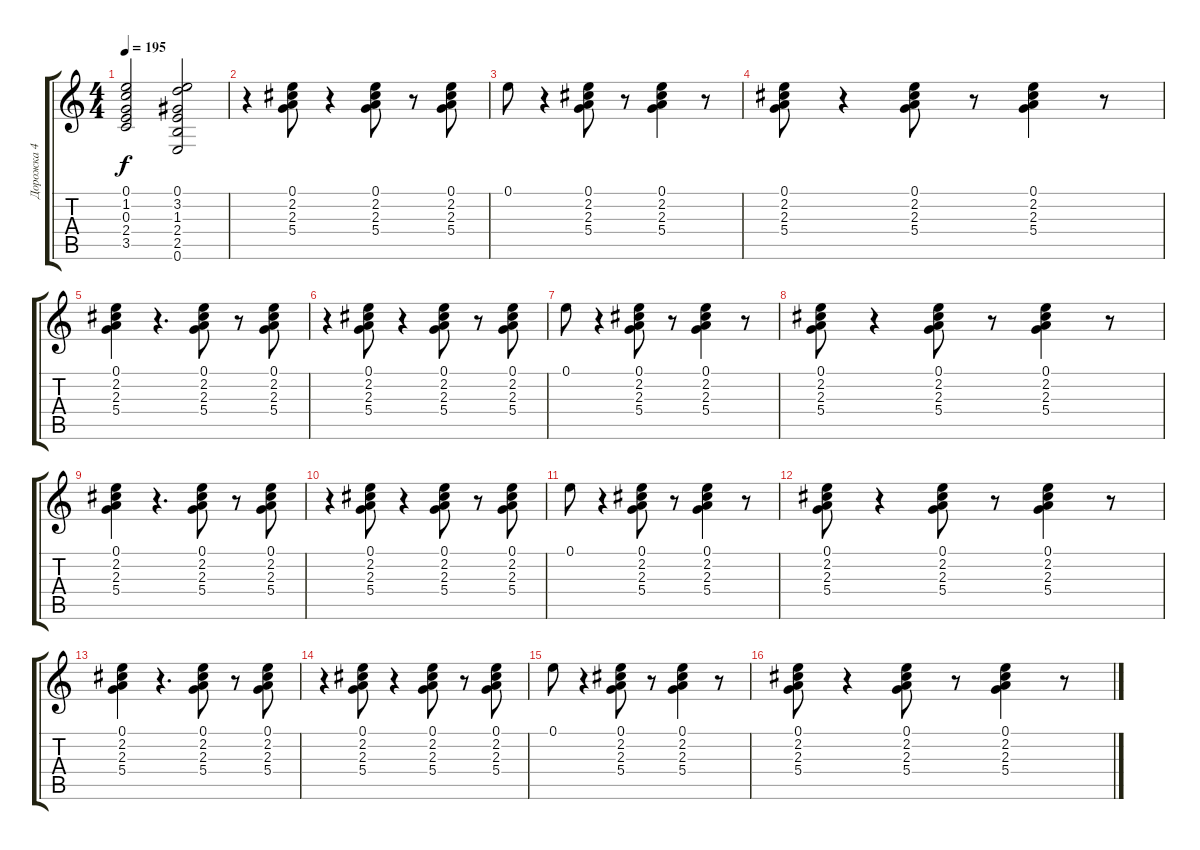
\track ("Дорожка 4" "Дорожка 4") {instrument electricguitarmuted}
\staff {score tabs}
\tuning (E4 B3 G3 D3 A2 E2) {hide}
\ts (4 4)
\tempo 195
\clef g2
\ks c
(0.1 1.2 0.3 2.4 3.5).2{dy f} (0.1 3.2 1.3 2.4 2.5 0.6).2 |
r.4 (0.1 2.2 2.3 5.4).8 r.4 (0.1 2.2 2.3 5.4).8 r.8 (0.1 2.2 2.3 5.4).8 |
0.1.8 r.4 (0.1 2.2 2.3 5.4).8 r.8 (0.1 2.2 2.3 5.4).4 r.8 |
(0.1 2.2 2.3 5.4).8 r.4 (0.1 2.2 2.3 5.4).8 r.8 (0.1 2.2 2.3 5.4).4 r.8 |
(0.1 2.2 2.3 5.4).4 r.4{d} (0.1 2.2 2.3 5.4).8 r.8 (0.1 2.2 2.3 5.4).8 |
r.4 (0.1 2.2 2.3 5.4).8 r.4 (0.1 2.2 2.3 5.4).8 r.8 (0.1 2.2 2.3 5.4).8 |
0.1.8 r.4 (0.1 2.2 2.3 5.4).8 r.8 (0.1 2.2 2.3 5.4).4 r.8 |
(0.1 2.2 2.3 5.4).8 r.4 (0.1 2.2 2.3 5.4).8 r.8 (0.1 2.2 2.3 5.4).4 r.8 |
(0.1 2.2 2.3 5.4).4 r.4{d} (0.1 2.2 2.3 5.4).8 r.8 (0.1 2.2 2.3 5.4).8 |
r.4 (0.1 2.2 2.3 5.4).8 r.4 (0.1 2.2 2.3 5.4).8 r.8 (0.1 2.2 2.3 5.4).8 |
0.1.8 r.4 (0.1 2.2 2.3 5.4).8 r.8 (0.1 2.2 2.3 5.4).4 r.8 |
(0.1 2.2 2.3 5.4).8 r.4 (0.1 2.2 2.3 5.4).8 r.8 (0.1 2.2 2.3 5.4).4 r.8 |
(0.1 2.2 2.3 5.4).4 r.4{d} (0.1 2.2 2.3 5.4).8 r.8 (0.1 2.2 2.3 5.4).8 |
r.4 (0.1 2.2 2.3 5.4).8 r.4 (0.1 2.2 2.3 5.4).8 r.8 (0.1 2.2 2.3 5.4).8 |
0.1.8 r.4 (0.1 2.2 2.3 5.4).8 r.8 (0.1 2.2 2.3 5.4).4 r.8 |
(0.1 2.2 2.3 5.4).8 r.4 (0.1 2.2 2.3 5.4).8 r.8 (0.1 2.2 2.3 5.4).4 r.8
